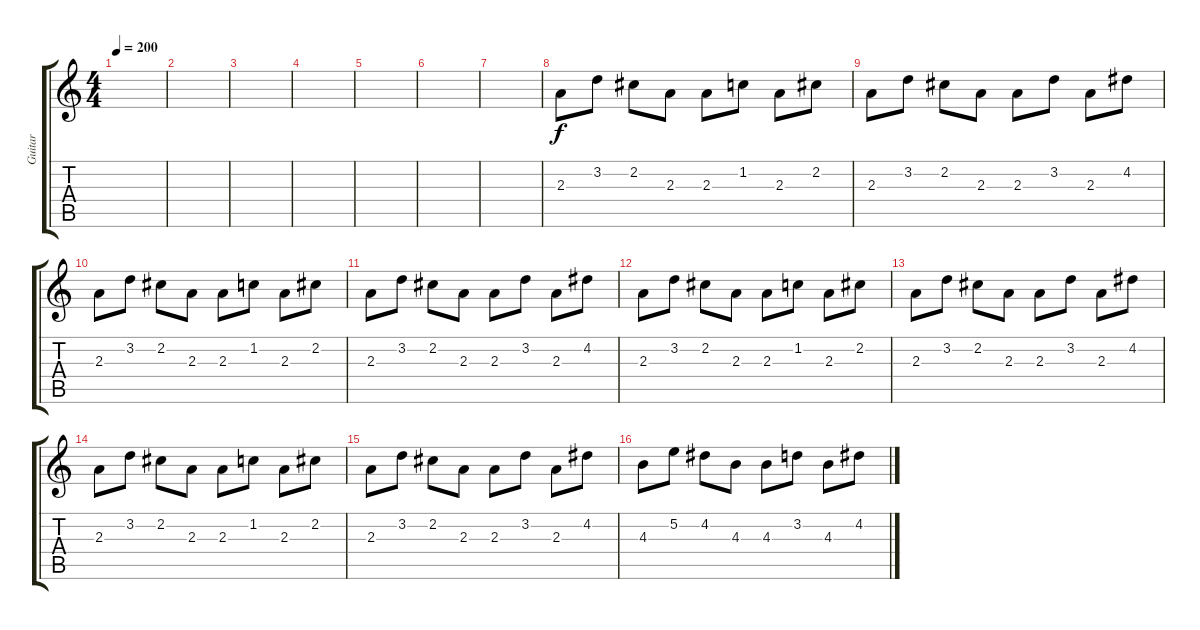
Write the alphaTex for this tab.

\track ("Guitar" "Guitar") {instrument distortionguitar}
\staff {score tabs}
\tuning (E4 B3 G3 D3 A2 E2) {hide}
\ts (4 4)
\tempo 200
\clef g2
\ks c
|
|
|
|
|
|
|
2.3.8{instrument electricguitarclean} 3.2.8 2.2.8 2.3.8 2.3.8 1.2.8 2.3.8 2.2.8 |
2.3.8 3.2.8 2.2.8 2.3.8 2.3.8 3.2.8 2.3.8 4.2.8 |
2.3.8 3.2.8 2.2.8 2.3.8 2.3.8 1.2.8 2.3.8 2.2.8 |
2.3.8 3.2.8 2.2.8 2.3.8 2.3.8 3.2.8 2.3.8 4.2.8 |
2.3.8 3.2.8 2.2.8 2.3.8 2.3.8 1.2.8 2.3.8 2.2.8 |
2.3.8 3.2.8 2.2.8 2.3.8 2.3.8 3.2.8 2.3.8 4.2.8 |
2.3.8 3.2.8 2.2.8 2.3.8 2.3.8 1.2.8 2.3.8 2.2.8 |
2.3.8 3.2.8 2.2.8 2.3.8 2.3.8 3.2.8 2.3.8 4.2.8 |
4.3.8{instrument distortionguitar} 5.2.8 4.2.8 4.3.8 4.3.8 3.2.8 4.3.8 4.2.8
